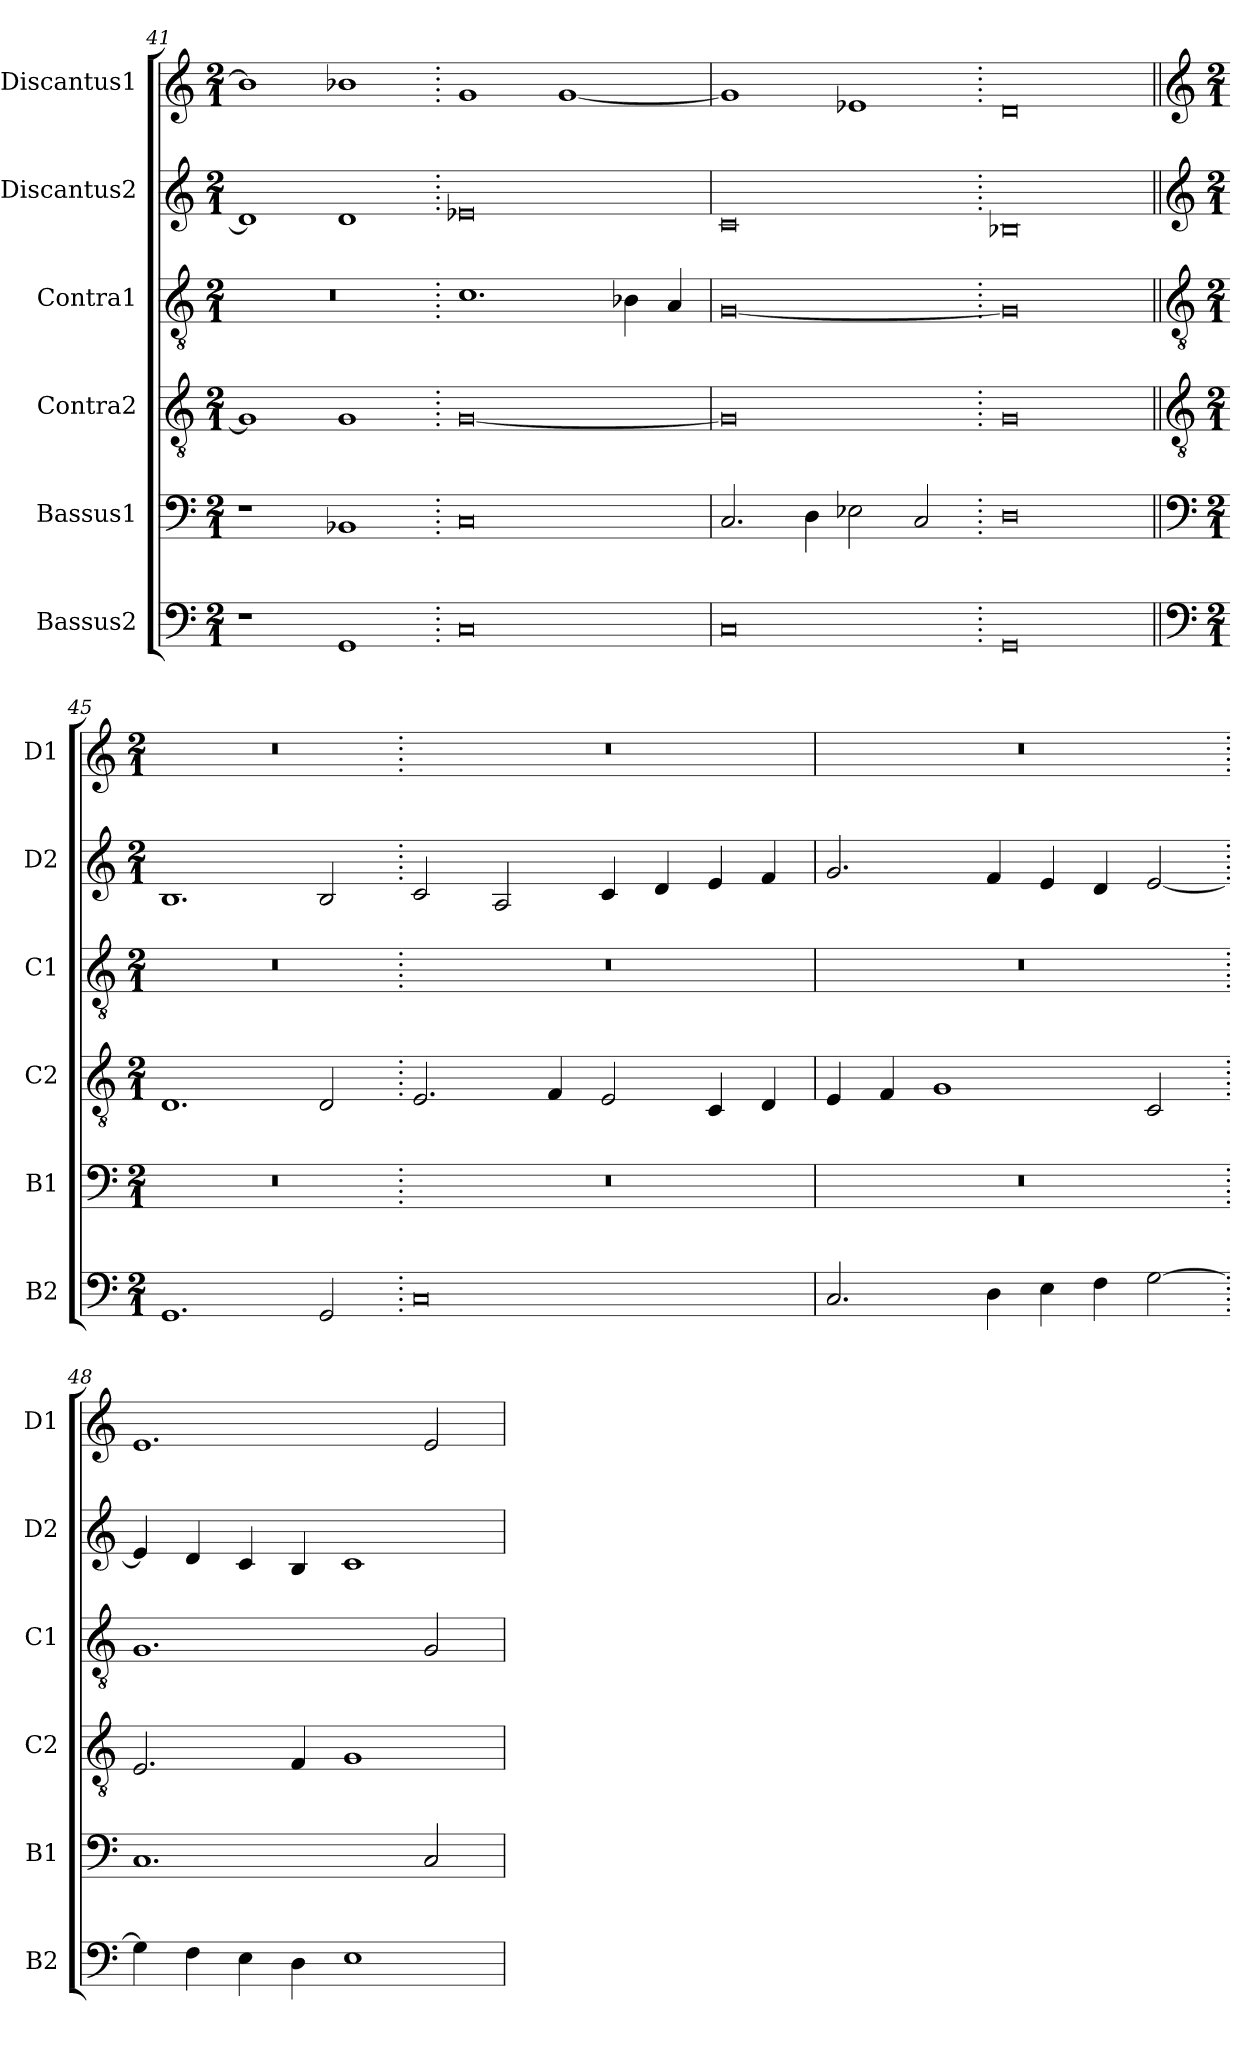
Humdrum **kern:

**kern	**kern	**kern	**kern	**kern	**kern
*part6	*part5	*part4	*part3	*part2	*part1
*staff6	*staff5	*staff4	*staff3	*staff2	*staff1
*I"Bassus2	*I"Bassus1	*I"Contra2	*I"Contra1	*I"Discantus2	*I"Discantus1
*I'B2	*I'B1	*I'C2	*I'C1	*I'D2	*I'D1
*clefF4	*clefF4	*clefGv2	*clefGv2	*clefG2	*clefG2
*k[]	*k[]	*k[]	*k[]	*k[]	*k[]
*M2/1	*M2/1	*M2/1	*M2/1	*M2/1	*M2/1
=41	=41	=41	=41	=41	=41
1r	1r	1G]	0r	1d]	1b-]
1GG	1BB-X	1G	.	1d	1b-X
=42.	=42.	=42.	=42.	=42.	=42.
0C	0C	[0G	1.c	0e-X	1g
.	.	.	.	.	[1g
.	.	.	4B-X\	.	.
.	.	.	4A/	.	.
=43	=43	=43	=43	=43	=43
0C	2.C/	0G]	[0G	0c	1g]
.	4D\	.	.	.	.
.	2E-X\	.	.	.	1e-X
.	2C/	.	.	.	.
=44.	=44.	=44.	=44.	=44.	=44.
0GG	0D	0G	0G]	0B-X	0d
!!LO:LB:g=z
=45||	=45||	=45||	=45||	=45||	=45||
*clefF4	*clefF4	*clefGv2	*clefGv2	*clefG2	*clefG2
*k[]	*k[]	*k[]	*k[]	*k[]	*k[]
*M2/1	*M2/1	*M2/1	*M2/1	*M2/1	*M2/1
1.GG	0r	1.D	0r	1.B	0r
2GG/	.	2D/	.	2B/	.
=46.	=46.	=46.	=46.	=46.	=46.
0C	0r	2.E/	0r	2c/	0r
.	.	.	.	2A/	.
.	.	4F/	.	.	.
.	.	2E/	.	4c/	.
.	.	.	.	4d/	.
.	.	4C/	.	4e/	.
.	.	4D/	.	4f/	.
=47	=47	=47	=47	=47	=47
2.C/	0r	4E/	0r	2.g/	0r
.	.	4F/	.	.	.
.	.	1G	.	.	.
4D\	.	.	.	4f/	.
4E\	.	.	.	4e/	.
4F\	.	.	.	4d/	.
[2G\	.	2C/	.	[2e/	.
=48.	=48.	=48.	=48.	=48.	=48.
4G\]	1.C	2.E/	1.G	4e/]	1.e
4F\	.	.	.	4d/	.
4E\	.	.	.	4c/	.
4D\	.	4F/	.	4B/	.
1E	.	1G	.	1c	.
.	2C/	.	2G/	.	2e/
=	=	=	=	=	=
*-	*-	*-	*-	*-	*-
